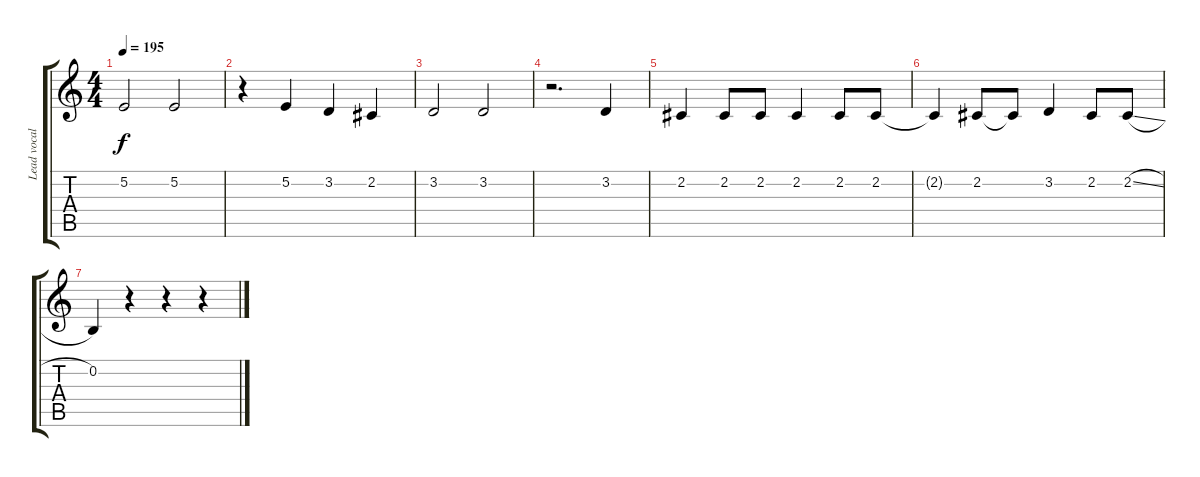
\track ("Lead vocals" "Lead vocal") {instrument lead2sawtooth}
\staff {score tabs}
\tuning (E4 B3 G3 D3 A2 E2) {hide}
\ts (4 4)
\tempo 195
\clef g2
\ks c
5.2.2{dy f} 5.2.2 |
r.4 5.2.4 3.2.4 2.2.4 |
3.2.2 3.2.2 |
r.2{d} 3.2.4 |
2.2.4 2.2.8 2.2.8 2.2.4 2.2.8 2.2.8 |
2.2{t}.4 2.2.8 2.2{t}.8 3.2.4 2.2.8 2.2{sl}.8 |
0.2.4 r.4 r.4 r.4
